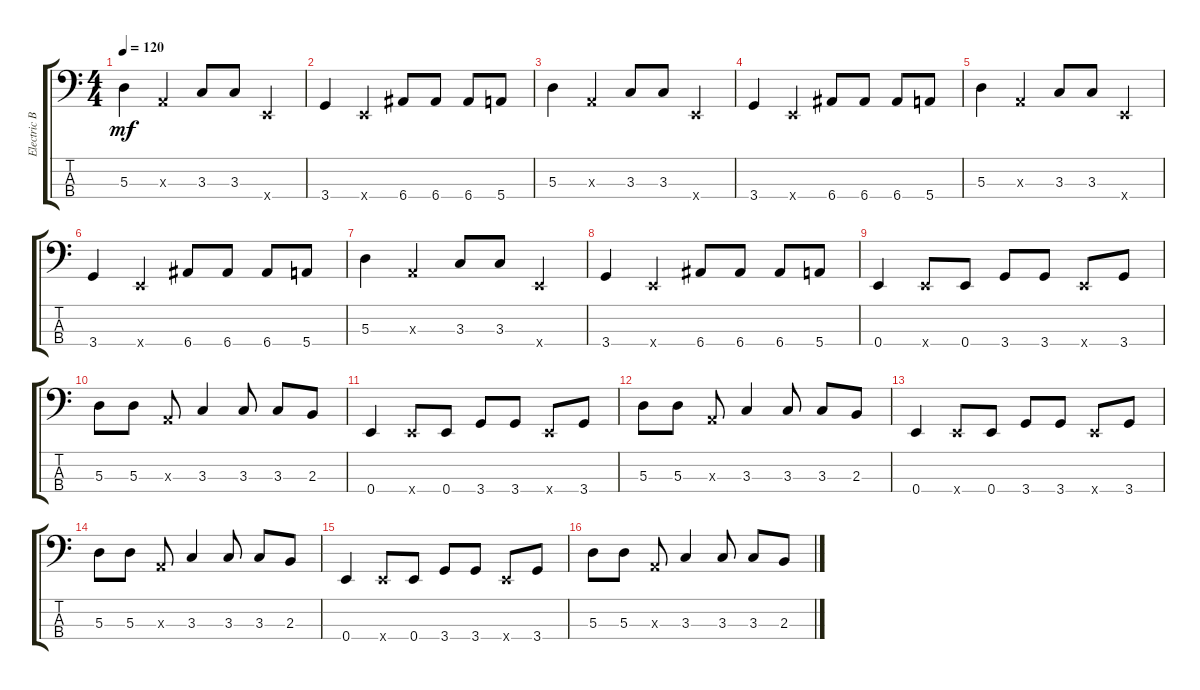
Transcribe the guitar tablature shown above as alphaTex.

\track ("Electric Bass" "Electric B") {instrument electricbassfinger}
\staff {score tabs}
\tuning (G2 D2 A1 E1) {hide}
\ts (4 4)
\tempo 120
\clef f4
\ks c
5.3.4{dy mf} 0.3{x}.4 3.3.8 3.3.8 0.4{x}.4 |
3.4.4 0.4{x}.4 6.4.8 6.4.8 6.4.8 5.4.8 |
5.3.4 0.3{x}.4 3.3.8 3.3.8 0.4{x}.4 |
3.4.4 0.4{x}.4 6.4.8 6.4.8 6.4.8 5.4.8 |
5.3.4 0.3{x}.4 3.3.8 3.3.8 0.4{x}.4 |
3.4.4 0.4{x}.4 6.4.8 6.4.8 6.4.8 5.4.8 |
5.3.4 0.3{x}.4 3.3.8 3.3.8 0.4{x}.4 |
3.4.4 0.4{x}.4 6.4.8 6.4.8 6.4.8 5.4.8 |
0.4.4 0.4{x}.8 0.4.8 3.4.8 3.4.8 0.4{x}.8 3.4.8 |
5.3.8 5.3.8 0.3{x}.8 3.3.4 3.3.8 3.3.8 2.3.8 |
0.4.4 0.4{x}.8 0.4.8 3.4.8 3.4.8 0.4{x}.8 3.4.8 |
5.3.8 5.3.8 0.3{x}.8 3.3.4 3.3.8 3.3.8 2.3.8 |
0.4.4 0.4{x}.8 0.4.8 3.4.8 3.4.8 0.4{x}.8 3.4.8 |
5.3.8 5.3.8 0.3{x}.8 3.3.4 3.3.8 3.3.8 2.3.8 |
0.4.4 0.4{x}.8 0.4.8 3.4.8 3.4.8 0.4{x}.8 3.4.8 |
5.3.8 5.3.8 0.3{x}.8 3.3.4 3.3.8 3.3.8 2.3.8
